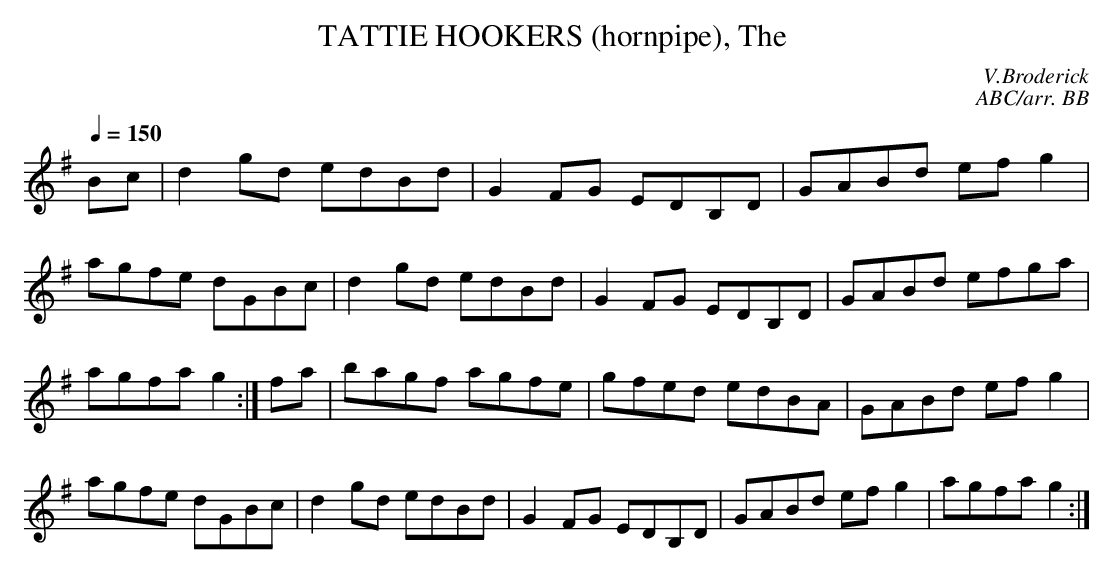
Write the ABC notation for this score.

X:1
T:TATTIE HOOKERS (hornpipe), The \
C:V.Broderick\
C:ABC/arr. BB\
(as in book's index) or "Hokers" (over tune). "Tattie" (? "tatie") \
I presume has to do with potatoes.\
M:4/4\
L:1/8\
Q:1/4=150\
K:G\
Bc|d2gd edBd|G2FG EDB,D|GABd efg2|agfe dGBc|\
d2gd edBd|G2FG EDB,D|GABd efga|agfa g2:|\
fa|bagf agfe|gfed edBA|GABd efg2|agfe dGBc|\
d2gd edBd|G2FG EDB,D|GABd efg2|agfa g2:|\
\
\
